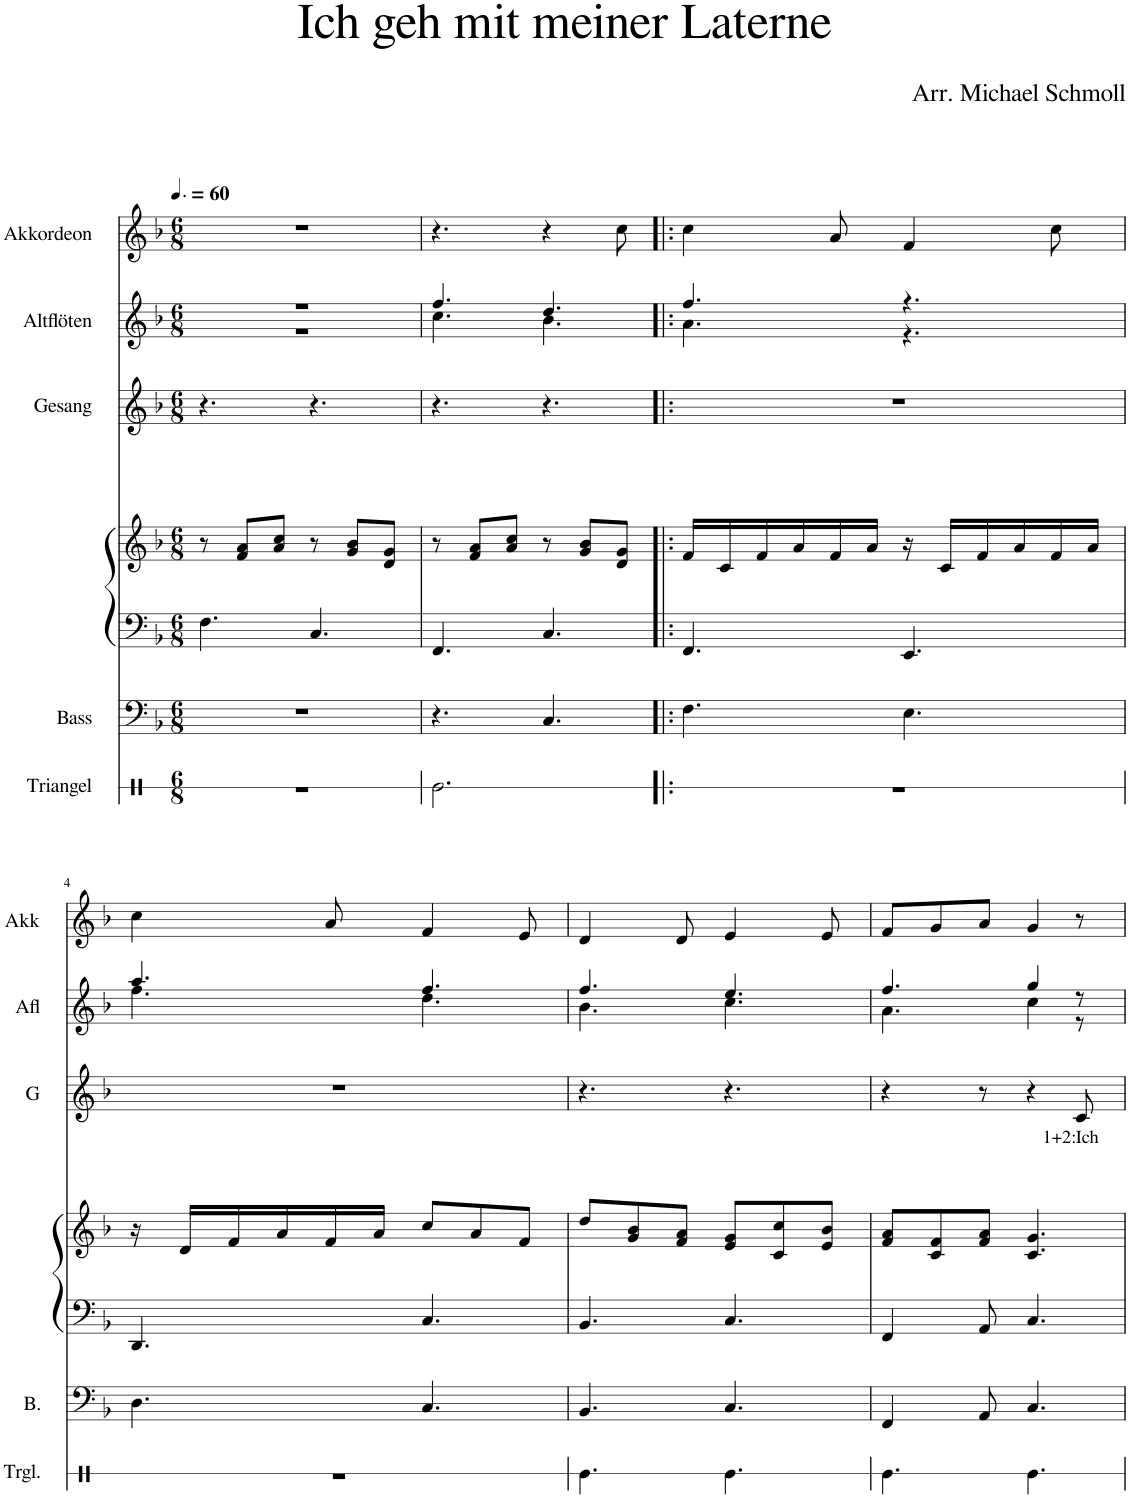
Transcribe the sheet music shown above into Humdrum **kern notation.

**kern	**kern	**kern	**kern	**kern	**text	**kern	**kern
*part6	*part5	*part4	*part4	*part3	*part3	*part2	*part1
*staff7	*staff6	*staff5	*staff4	*staff3	*staff3	*staff2	*staff1
*I"Triangel	*I"Bass	*I"Klavier links	*	*I"Gesang	*	*I"Altflöten	*I"Akkordeon
*I'Trgl.	*I'B.	*	*	*I'G	*	*I'Afl	*I'Akk
*stria1	*	*	*	*	*	*	*
*clefX	*clefF4	*clefF4	*clefG2	*clefG2	*	*clefG2	*clefG2
*	*Trd7c12	*	*	*	*	*	*
*k[]	*k[b-]	*k[b-]	*k[b-]	*k[b-]	*	*k[b-]	*k[b-]
*M6/8	*M6/8	*M6/8	*M6/8	*M6/8	*	*M6/8	*M6/8
*MM90	*MM90	*MM90	*MM90	*MM90	*	*MM90	*MM90
=1	=1	=1	=1	=1	=1	=1	=1
*	*	*	*	*	*	*^	*
2.r	2.r	4.F\	8r	4.r	.	2.r	2.r	2.r
.	.	.	8f/ 8a/L	.	.	.	.	.
.	.	.	8a/ 8cc/J	.	.	.	.	.
.	.	4.C/	8r	4.r	.	.	.	.
.	.	.	8g/ 8b-/L	.	.	.	.	.
.	.	.	8d/ 8g/J	.	.	.	.	.
=2	=2	=2	=2	=2	=2	=2	=2	=2
2.Re\	4.r	4.FF/	8r	4.r	.	4.ff/	4.cc\	4.r
.	.	.	8f/ 8a/L	.	.	.	.	.
.	.	.	8a/ 8cc/J	.	.	.	.	.
.	4.C/	4.C/	8r	4.r	.	4.dd/	4.b-\	4r
.	.	.	8g/ 8b-/L	.	.	.	.	.
.	.	.	8d/ 8g/J	.	.	.	.	8cc\
=3!|:	=3!|:	=3!|:	=3!|:	=3!|:	=3!|:	=3!|:	=3!|:	=3!|:
2.r	4.F\	4.FF/	16f/LL	2.r	.	4.ff/	4.a\	4cc\
.	.	.	16c/	.	.	.	.	.
.	.	.	16f/	.	.	.	.	.
.	.	.	16a/	.	.	.	.	.
.	.	.	16f/	.	.	.	.	8a/
.	.	.	16a/JJ	.	.	.	.	.
.	4.E\	4.EE/	16r	.	.	4.r	4.r	4f/
.	.	.	16c/LL	.	.	.	.	.
.	.	.	16f/	.	.	.	.	.
.	.	.	16a/	.	.	.	.	.
.	.	.	16f/	.	.	.	.	8cc\
.	.	.	16a/JJ	.	.	.	.	.
!!LO:LB:g=z
=4	=4	=4	=4	=4	=4	=4	=4	=4
2.r	4.D\	4.DD/	16r	2.r	.	4.aa/	4.ff\	4cc\
.	.	.	16d/LL	.	.	.	.	.
.	.	.	16f/	.	.	.	.	.
.	.	.	16a/	.	.	.	.	.
.	.	.	16f/	.	.	.	.	8a/
.	.	.	16a/JJ	.	.	.	.	.
.	4.C/	4.C/	8cc/L	.	.	4.ff/	4.dd\	4f/
.	.	.	8a/	.	.	.	.	.
.	.	.	8f/J	.	.	.	.	8e/
=5	=5	=5	=5	=5	=5	=5	=5	=5
4.Re\	4.BB-/	4.BB-/	8dd/L	4.r	.	4.ff/	4.b-\	4d/
.	.	.	8g/ 8b-/	.	.	.	.	.
.	.	.	8f/ 8a/J	.	.	.	.	8d/
4.Re\	4.C/	4.C/	8e/ 8g/L	4.r	.	4.ee/	4.cc\	4e/
.	.	.	8c/ 8cc/	.	.	.	.	.
.	.	.	8e/ 8b-/J	.	.	.	.	8e/
=6	=6	=6	=6	=6	=6	=6	=6	=6
4.Re\	4FF/	4FF/	8f/ 8a/L	4r	.	4.ff/	4.a\	8f/L
.	.	.	8c/ 8f/	.	.	.	.	8g/
.	8AA/	8AA/	8f/ 8a/J	8r	.	.	.	8a/J
4.Re\	4.C/	4.C/	4.c/ 4.g/	4r	.	4gg/	4cc\	4g/
!	!	!	!	!	!LO:LY:b	!	!	!
.	.	.	.	8c/	1+2:Ich	8r	8r	8r
*	*	*	*	*	*	*v	*v	*
=	=	=	=	=	=	=	=
*-	*-	*-	*-	*-	*-	*-	*-
